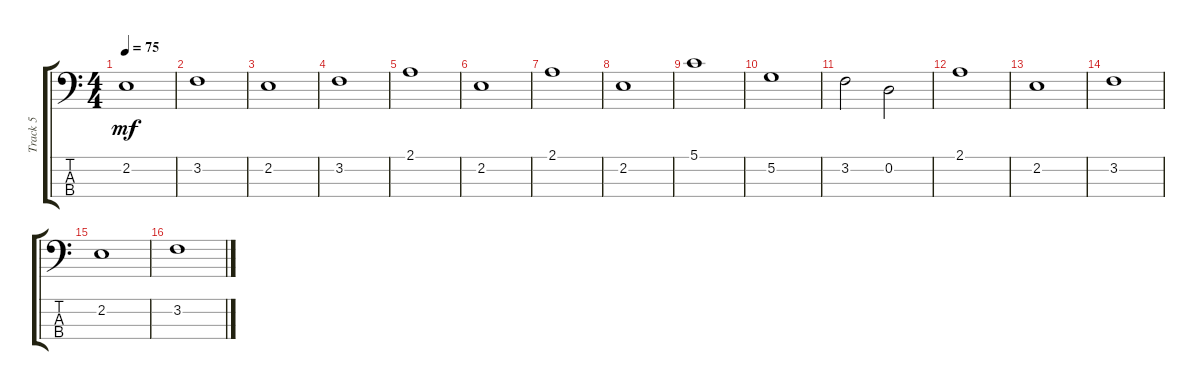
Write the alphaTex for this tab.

\track ("Track 5" "Track 5") {instrument electricbasspick}
\staff {score tabs}
\tuning (G2 D2 A1 E1) {hide}
\ts (4 4)
\tempo 75
\clef f4
\ks c
2.2.1{dy mf} |
3.2.1 |
2.2.1 |
3.2.1 |
2.1.1 |
2.2.1 |
2.1.1 |
2.2.1 |
5.1.1 |
5.2.1 |
3.2.2 0.2.2 |
2.1.1 |
2.2.1 |
3.2.1 |
2.2.1 |
3.2.1
